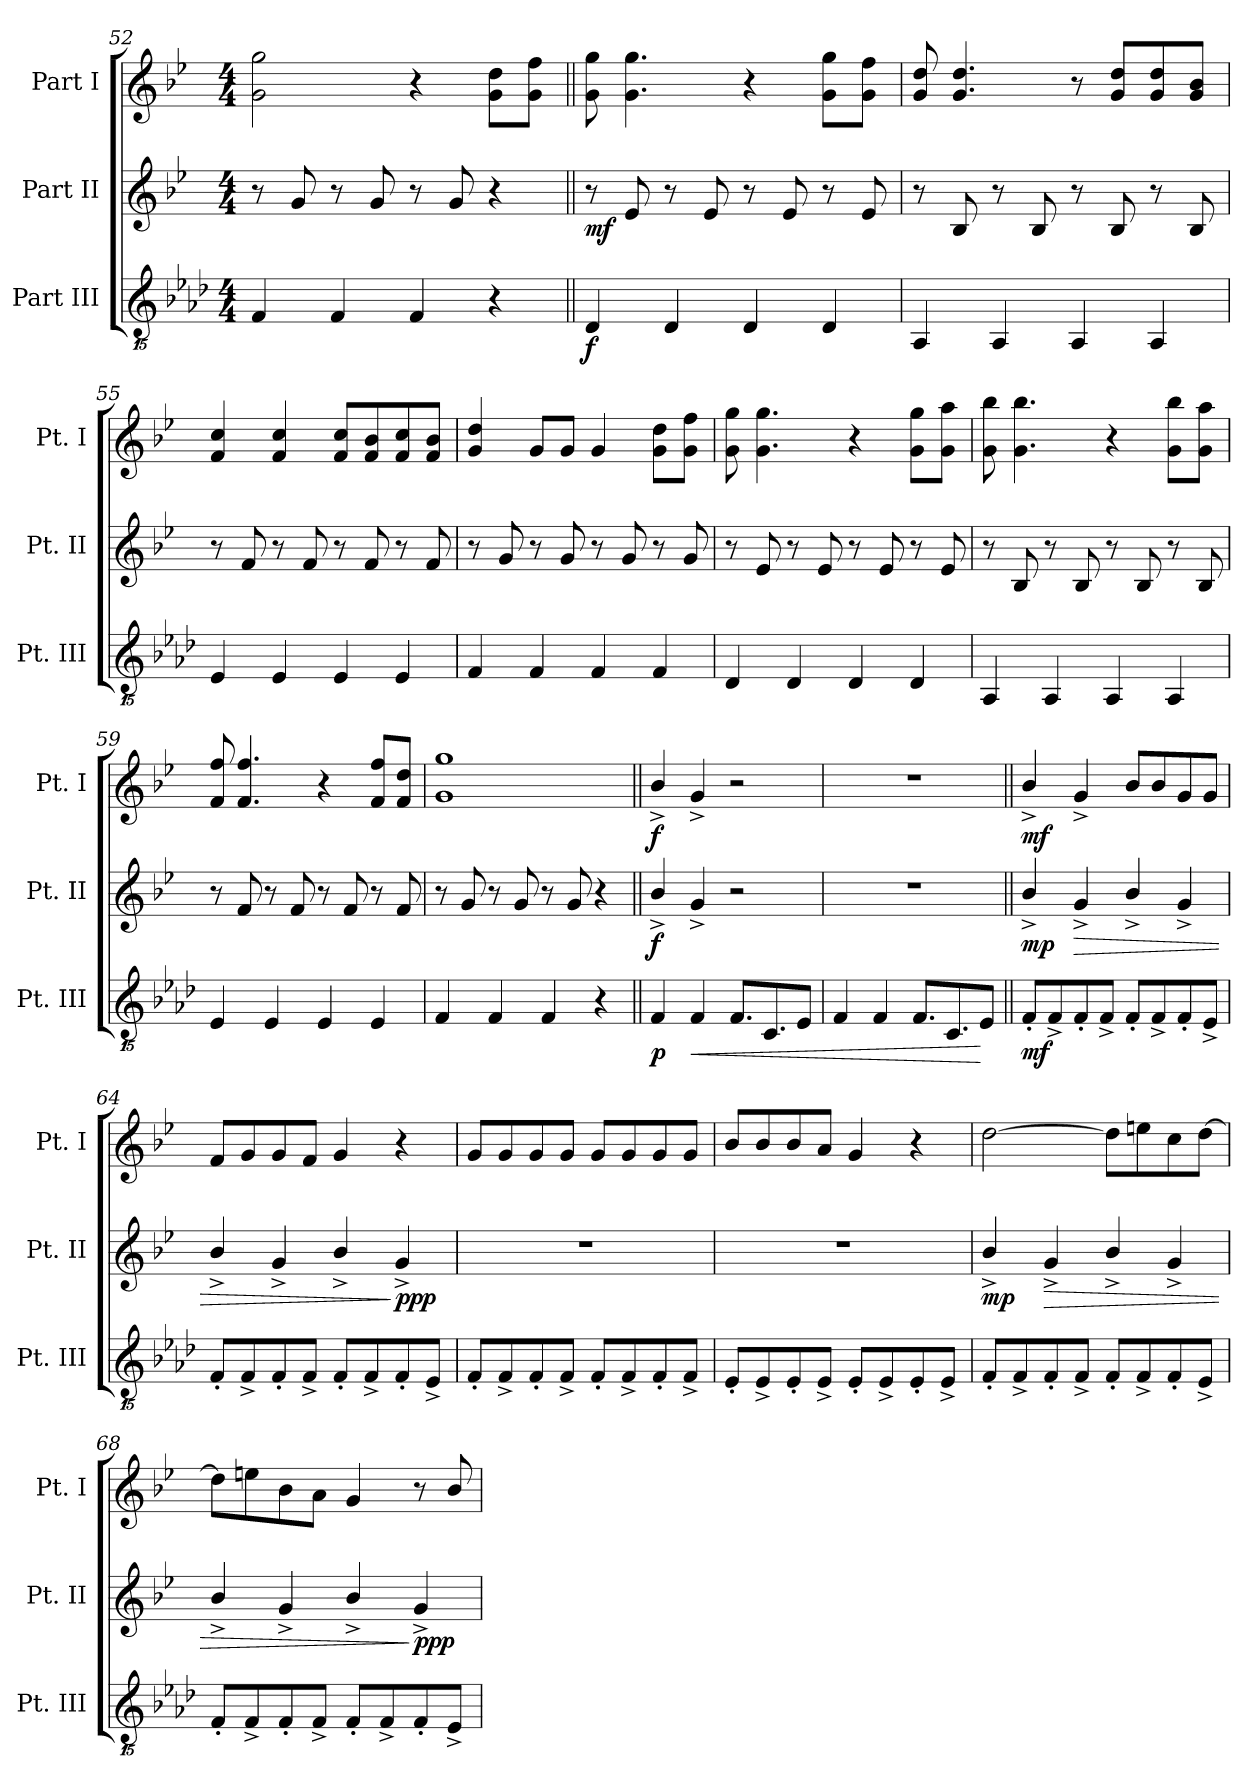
**kern	**dynam	**kern	**dynam	**kern	**dynam
*part3	*part3	*part2	*part2	*part1	*part1
*staff3	*staff3	*staff2	*staff2	*staff1	*staff1
*I"Part III	*	*I"Part II	*	*I"Part I	*
*I'Pt. III	*	*I'Pt. II	*	*I'Pt. I	*
*clefGvv2	*	*clefG2	*	*clefG2	*
*	*	*ITrd1c2	*	*ITrd1c2	*
*k[b-e-a-d-]	*	*k[b-e-a-d-]	*	*k[b-e-a-d-]	*
*M4/4	*	*M4/4	*	*M4/4	*
=52	=52	=52	=52	=52	=52
4FF/	.	8r	.	2f\ 2ff\	.
.	.	8f/	.	.	.
4FF/	.	8r	.	.	.
.	.	8f/	.	.	.
4FF/	.	8r	.	4r	.
.	.	8f/	.	.	.
4r	.	4r	.	8f\ 8cc\L	.
.	.	.	.	8f\ 8ee-\J	.
=53||	=53||	=53||	=53||	=53||	=53||
!	!LO:DY:b	!	!LO:DY:b	!	!
4DD-/	f	8r	mf	8f\ 8ff\	.
.	.	8d-/	.	4.f\ 4.ff\	.
4DD-/	.	8r	.	.	.
.	.	8d-/	.	.	.
4DD-/	.	8r	.	4r	.
.	.	8d-/	.	.	.
4DD-/	.	8r	.	8f\ 8ff\L	.
.	.	8d-/	.	8f\ 8ee-\J	.
=54	=54	=54	=54	=54	=54
4AAA-/	.	8r	.	8f/ 8cc/	.
.	.	8A-/	.	4.f/ 4.cc/	.
4AAA-/	.	8r	.	.	.
.	.	8A-/	.	.	.
4AAA-/	.	8r	.	8r	.
.	.	8A-/	.	8f/ 8cc/L	.
4AAA-/	.	8r	.	8f/ 8cc/	.
.	.	8A-/	.	8f/ 8a-/J	.
=55	=55	=55	=55	=55	=55
4EE-/	.	8r	.	4e-/ 4b-/	.
.	.	8e-/	.	.	.
4EE-/	.	8r	.	4e-/ 4b-/	.
.	.	8e-/	.	.	.
4EE-/	.	8r	.	8e-/ 8b-/L	.
.	.	8e-/	.	8e-/ 8a-/	.
4EE-/	.	8r	.	8e-/ 8b-/	.
.	.	8e-/	.	8e-/ 8a-/J	.
=56	=56	=56	=56	=56	=56
4FF/	.	8r	.	4f/ 4cc/	.
.	.	8f/	.	.	.
4FF/	.	8r	.	8f/L	.
.	.	8f/	.	8f/J	.
4FF/	.	8r	.	4f/	.
.	.	8f/	.	.	.
4FF/	.	8r	.	8f\ 8cc\L	.
.	.	8f/	.	8f\ 8ee-\J	.
=57	=57	=57	=57	=57	=57
4DD-/	.	8r	.	8f\ 8ff\	.
.	.	8d-/	.	4.f\ 4.ff\	.
4DD-/	.	8r	.	.	.
.	.	8d-/	.	.	.
4DD-/	.	8r	.	4r	.
.	.	8d-/	.	.	.
4DD-/	.	8r	.	8f\ 8ff\L	.
.	.	8d-/	.	8f\ 8gg\J	.
=58	=58	=58	=58	=58	=58
4AAA-/	.	8r	.	8f\ 8aa-\	.
.	.	8A-/	.	4.f\ 4.aa-\	.
4AAA-/	.	8r	.	.	.
.	.	8A-/	.	.	.
4AAA-/	.	8r	.	4r	.
.	.	8A-/	.	.	.
4AAA-/	.	8r	.	8f\ 8aa-\L	.
.	.	8A-/	.	8f\ 8gg\J	.
=59	=59	=59	=59	=59	=59
4EE-/	.	8r	.	8e-/ 8ee-/	.
.	.	8e-/	.	4.e-/ 4.ee-/	.
4EE-/	.	8r	.	.	.
.	.	8e-/	.	.	.
4EE-/	.	8r	.	4r	.
.	.	8e-/	.	.	.
4EE-/	.	8r	.	8e-/ 8ee-/L	.
.	.	8e-/	.	8e-/ 8cc/J	.
=60	=60	=60	=60	=60	=60
4FF/	.	8r	.	1f 1ff	.
.	.	8f/	.	.	.
4FF/	.	8r	.	.	.
.	.	8f/	.	.	.
4FF/	.	8r	.	.	.
.	.	8f/	.	.	.
4r	.	4r	.	.	.
=61||	=61||	=61||	=61||	=61||	=61||
!	!LO:DY:b	!	!LO:DY:b	!	!LO:DY:b
4FF/	p	4a-^/	f	4a-^/	f
!	!LO:HP:b	!	!	!	!
4FF/	<	4f^/	.	4f^/	.
8.FF/L	.	2r	.	2r	.
8.CC/	.	.	.	.	.
8EE-/J	.	.	.	.	.
=62	=62	=62	=62	=62	=62
4FF/	.	1r	.	1r	.
4FF/	.	.	.	.	.
8.FF/L	.	.	.	.	.
8.CC/	.	.	.	.	.
8EE-/J	[	.	.	.	.
=63||	=63||	=63||	=63||	=63||	=63||
!	!LO:DY:b	!	!LO:DY:b	!	!LO:DY:b
8FF'/L	mf	4a-^/	mp	4a-^/	mf
8FF^/	.	.	.	.	.
!	!	!	!LO:HP:b	!	!
8FF'/	.	4f^/	>	4f^/	.
8FF^/J	.	.	.	.	.
8FF'/L	.	4a-^/	.	8a-/L	.
8FF^/	.	.	.	8a-/	.
8FF'/	.	4f^/	.	8f/	.
8EE-^/J	.	.	.	8f/J	.
=64	=64	=64	=64	=64	=64
8FF'/L	.	4a-^/	.	8e-/L	.
8FF^/	.	.	.	8f/	.
8FF'/	.	4f^/	.	8f/	.
8FF^/J	.	.	.	8e-/J	.
8FF'/L	.	4a-^/	.	4f/	.
8FF^/	.	.	.	.	.
!	!	!	!LO:DY:n=1:b	!	!
8FF'/	.	4f^/	] ppp	4r	.
8EE-^/J	.	.	.	.	.
=65	=65	=65	=65	=65	=65
8FF'/L	.	1r	.	8f/L	.
8FF^/	.	.	.	8f/	.
8FF'/	.	.	.	8f/	.
8FF^/J	.	.	.	8f/J	.
8FF'/L	.	.	.	8f/L	.
8FF^/	.	.	.	8f/	.
8FF'/	.	.	.	8f/	.
8FF^/J	.	.	.	8f/J	.
=66	=66	=66	=66	=66	=66
8EE-'/L	.	1r	.	8a-/L	.
8EE-^/	.	.	.	8a-/	.
8EE-'/	.	.	.	8a-/	.
8EE-^/J	.	.	.	8g/J	.
8EE-'/L	.	.	.	4f/	.
8EE-^/	.	.	.	.	.
8EE-'/	.	.	.	4r	.
8EE-^/J	.	.	.	.	.
=67	=67	=67	=67	=67	=67
!	!	!	!LO:DY:b	!	!
8FF'/L	.	4a-^/	mp	[2cc\	.
8FF^/	.	.	.	.	.
!	!	!	!LO:HP:b	!	!
8FF'/	.	4f^/	>	.	.
8FF^/J	.	.	.	.	.
8FF'/L	.	4a-^/	.	8cc\L]	.
8FF^/	.	.	.	8ddn\	.
8FF'/	.	4f^/	.	8b-\	.
8EE-^/J	.	.	.	[8cc\J	.
=68	=68	=68	=68	=68	=68
8FF'/L	.	4a-^/	.	8cc\L]	.
8FF^/	.	.	.	8ddn\	.
8FF'/	.	4f^/	.	8a-\	.
8FF^/J	.	.	.	8g\J	.
8FF'/L	.	4a-^/	.	4f/	.
8FF^/	.	.	.	.	.
!	!	!	!LO:DY:n=1:b	!	!
8FF'/	.	4f^/	] ppp	8r	.
8EE-^/J	.	.	.	8a-/	.
=	=	=	=	=	=
*-	*-	*-	*-	*-	*-
